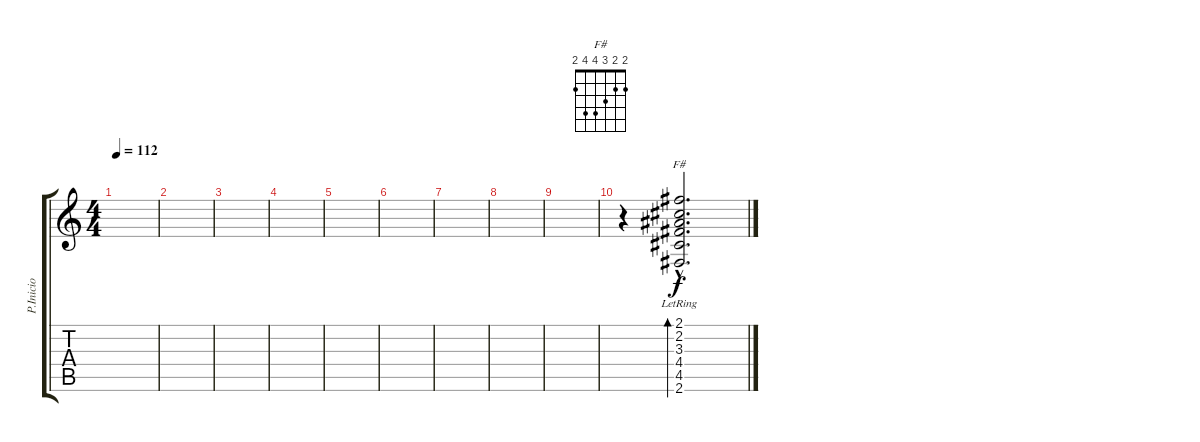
\track ("P.Inicio" "P.Inicio") {instrument acousticguitarnylon}
\staff {score tabs}
\tuning (E4 B3 G3 D3 A2 E2) {hide}
\chord ("F#" 2 2 3 4 4 2)
\ts (4 4)
\tempo 112
\clef g2
\ks c
|
|
|
|
|
|
|
|
|
r.4 (2.1{hac lr} 2.2{hac lr} 3.3{hac lr} 4.4{hac lr} 4.5{hac lr} 2.6{hac lr}).2{d bd 60 ch "F#"}
